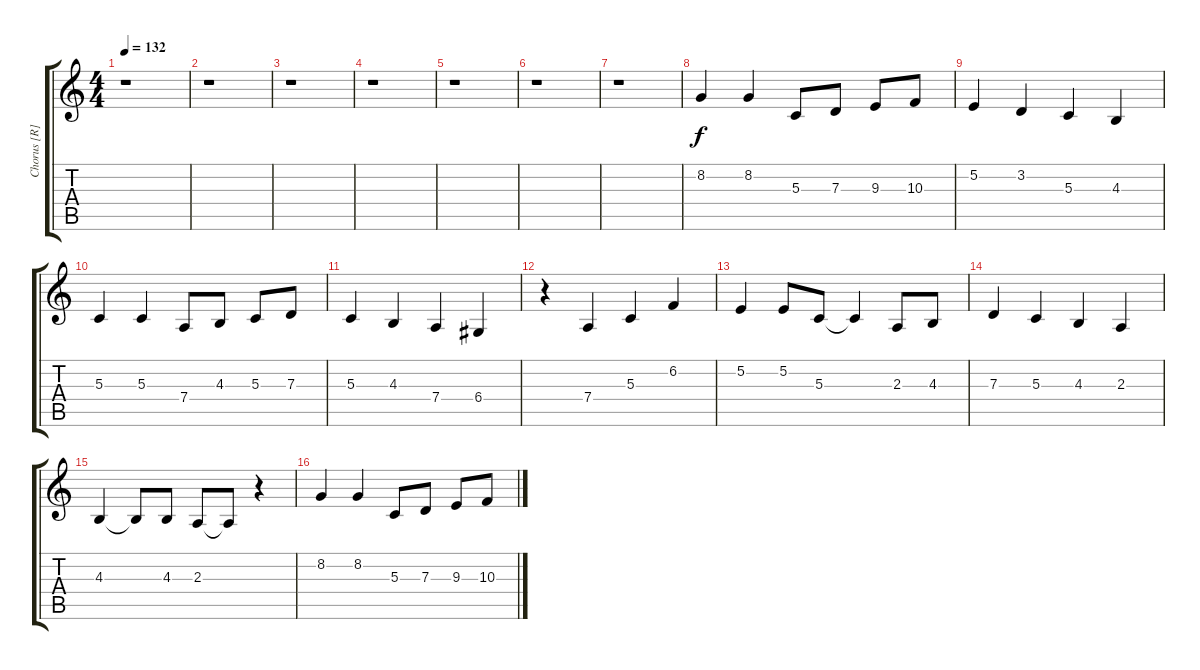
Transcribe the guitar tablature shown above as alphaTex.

\track ("Chorus [R]" "Chorus [R]") {instrument viola}
\staff {score tabs}
\tuning (E4 B3 G3 D3 A2 E2) {hide}
\ts (4 4)
\tempo 132
\clef g2
\ks c
r.1{dy f} |
r.1 |
r.1 |
r.1 |
r.1 |
r.1 |
r.1 |
8.2.4 8.2.4 5.3.8 7.3.8 9.3.8 10.3.8 |
5.2.4 3.2.4 5.3.4 4.3.4 |
5.3.4 5.3.4 7.4.8 4.3.8 5.3.8 7.3.8 |
5.3.4 4.3.4 7.4.4 6.4.4 |
r.4 7.4.4 5.3.4 6.2.4 |
5.2.4 5.2.8 5.3.8 5.3{t}.4 2.3.8 4.3.8 |
7.3.4 5.3.4 4.3.4 2.3.4 |
4.3.4 4.3{t}.8 4.3.8 2.3.8 2.3{t}.8 r.4 |
8.2.4 8.2.4 5.3.8 7.3.8 9.3.8 10.3.8
